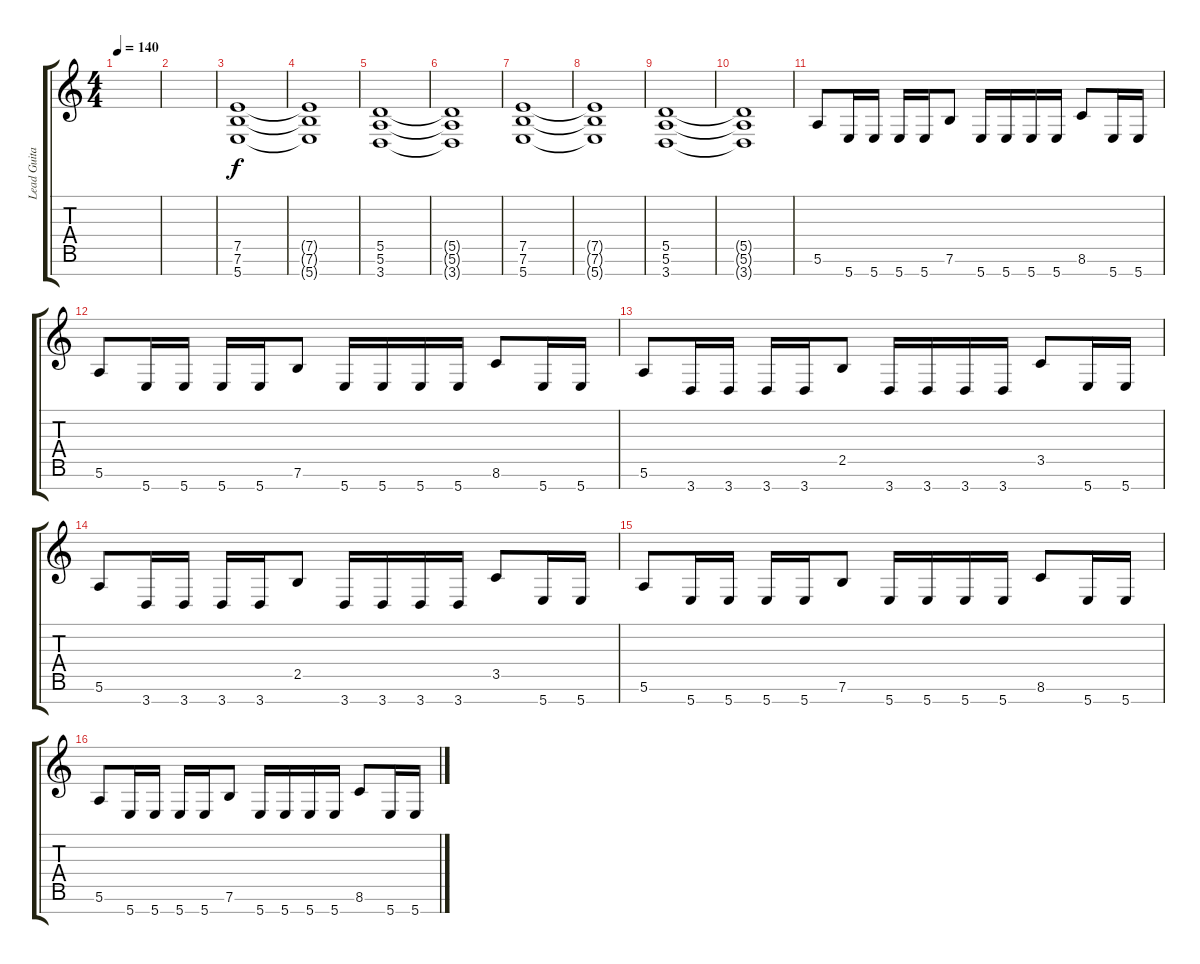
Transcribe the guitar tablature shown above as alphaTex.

\track ("Lead Guitar I" "Lead Guita") {instrument distortionguitar}
\staff {score tabs}
\tuning (E4 B3 G3 D3 A2 E2 B1) {hide}
\ts (4 4)
\tempo 140
\clef g2
\ks c
|
|
(7.5 7.6 5.7).1 |
(7.5{t} 7.6{t} 5.7{t}).1 |
(5.5 5.6 3.7).1 |
(5.5{t} 5.6{t} 3.7{t}).1 |
(7.5 7.6 5.7).1 |
(7.5{t} 7.6{t} 5.7{t}).1 |
(5.5 5.6 3.7).1 |
(5.5{t} 5.6{t} 3.7{t}).1 |
5.6.8 5.7.16 5.7.16 5.7.16 5.7.16 7.6.8 5.7.16 5.7.16 5.7.16 5.7.16 8.6.8 5.7.16 5.7.16 |
5.6.8 5.7.16 5.7.16 5.7.16 5.7.16 7.6.8 5.7.16 5.7.16 5.7.16 5.7.16 8.6.8 5.7.16 5.7.16 |
5.6.8 3.7.16 3.7.16 3.7.16 3.7.16 2.5.8 3.7.16 3.7.16 3.7.16 3.7.16 3.5.8 5.7.16 5.7.16 |
5.6.8 3.7.16 3.7.16 3.7.16 3.7.16 2.5.8 3.7.16 3.7.16 3.7.16 3.7.16 3.5.8 5.7.16 5.7.16 |
5.6.8 5.7.16 5.7.16 5.7.16 5.7.16 7.6.8 5.7.16 5.7.16 5.7.16 5.7.16 8.6.8 5.7.16 5.7.16 |
5.6.8 5.7.16 5.7.16 5.7.16 5.7.16 7.6.8 5.7.16 5.7.16 5.7.16 5.7.16 8.6.8 5.7.16 5.7.16
